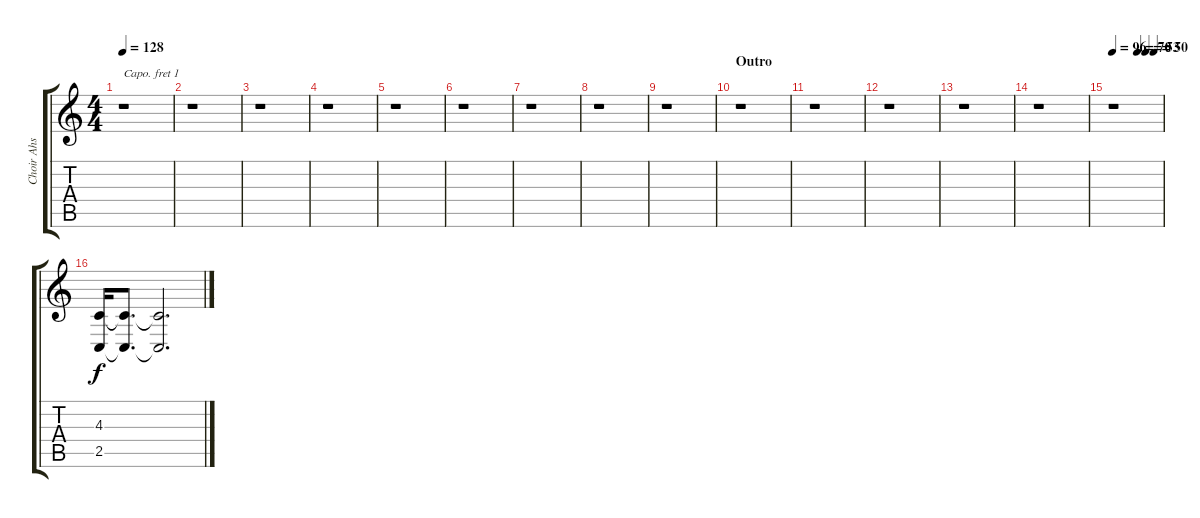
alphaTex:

\track ("Choir Ahs" "Choir Ahs") {instrument choiraahs}
\staff {score tabs}
\capo 1
\tuning (E4 B3 G3 D3 A2 E2) {hide}
\ts (4 4)
\tempo 128
\clef g2
\ks c
r.1{dy f} |
r.1 |
r.1 |
r.1 |
r.1 |
r.1 |
r.1 |
r.1 |
r.1 |
\section ("" "Outro")
r.1 |
r.1 |
r.1 |
r.1 |
r.1 |
\tempo 96
\tempo (70 0.5)
\tempo (53 0.6666666666666666)
\tempo (50 0.8333333333333334)
r.1 |
(4.3 2.5).16{volume 0 instrument fx7echoes} (4.3{t} 2.5{t}).8{d volume 6} (4.3{t} 2.5{t}).2{d}
